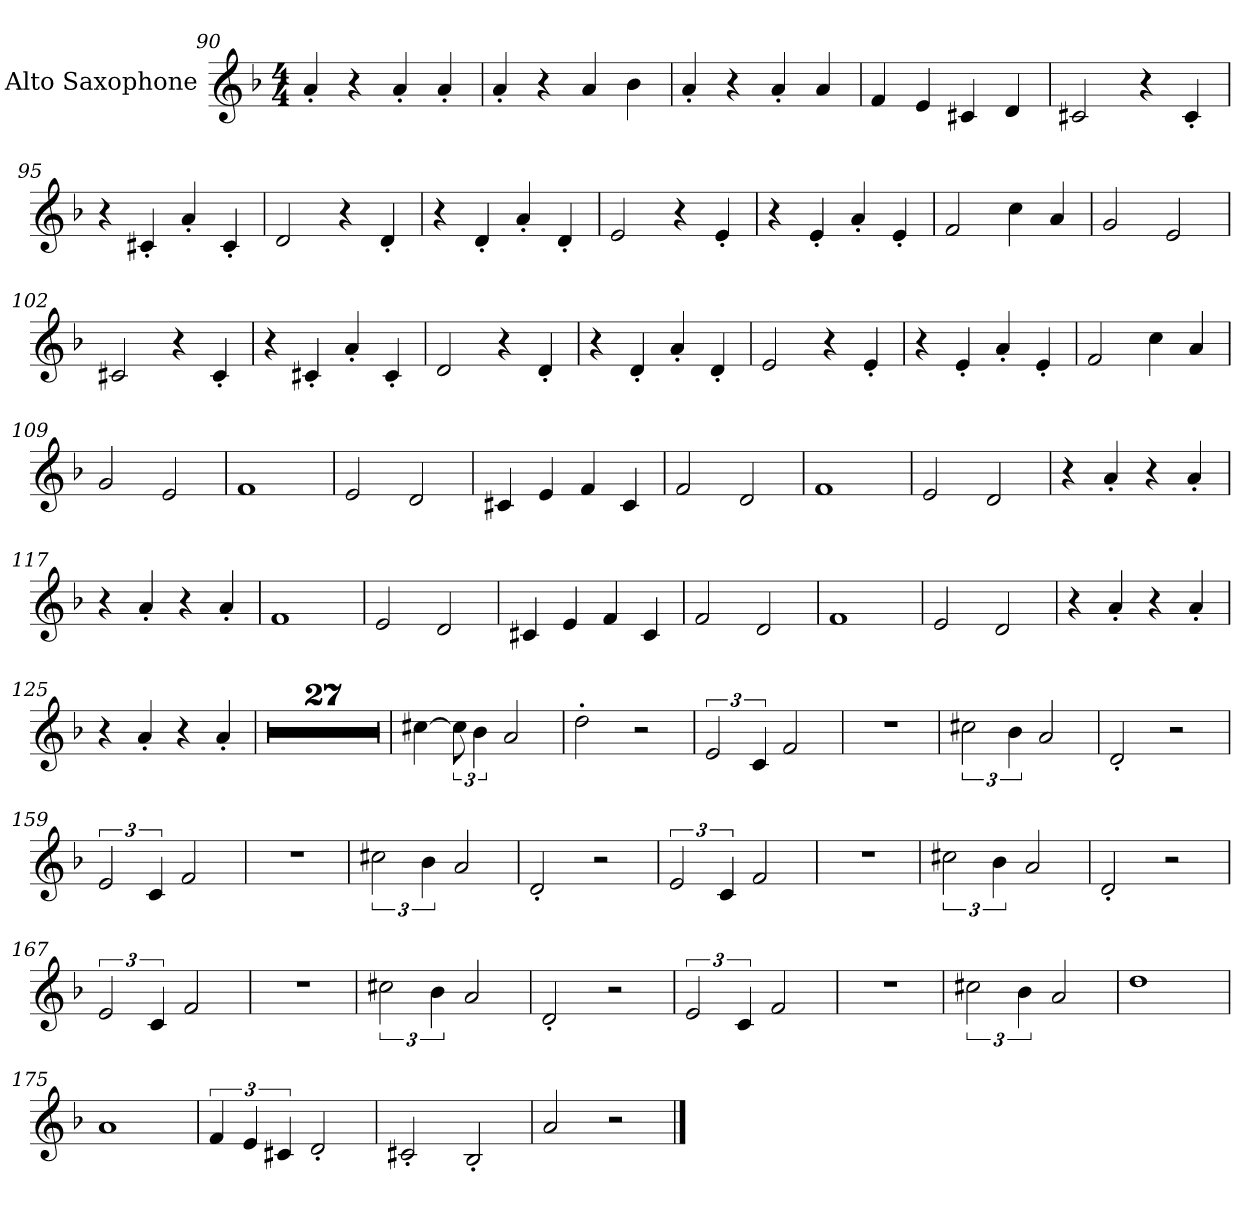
**kern
*part1
*staff1
*I"Alto Saxophone
*I'A. Sax.
*clefG2
*ITrd5c9
*k[b-e-a-d-]
*M4/4
=90
4c'/
4r
4c'/
4c'/
=91
4c'/
4r
4c/
4d-\
=92
4c'/
4r
4c'/
4c/
=93
4A-/
4G/
4En/
4F/
=94
2En/
4r
4E'/
=95
4r
4En'/
4c'/
4E'/
=96
2F/
4r
4F'/
=97
4r
4F'/
4c'/
4F'/
=98
2G/
4r
4G'/
=99
4r
4G'/
4c'/
4G'/
=100
2A-/
4e-\
4c/
=101
2B-/
2G/
=102
2En/
4r
4E'/
=103
4r
4En'/
4c'/
4E'/
=104
2F/
4r
4F'/
=105
4r
4F'/
4c'/
4F'/
=106
2G/
4r
4G'/
=107
4r
4G'/
4c'/
4G'/
=108
2A-/
4e-\
4c/
=109
2B-/
2G/
=110
1A-
=111
2G/
2F/
=112
4En/
4G/
4A-/
4E/
=113
2A-/
2F/
=114
1A-
=115
2G/
2F/
=116
4r
4c'/
4r
4c'/
=117
4r
4c'/
4r
4c'/
=118
1A-
=119
2G/
2F/
=120
4En/
4G/
4A-/
4E/
=121
2A-/
2F/
=122
1A-
=123
2G/
2F/
=124
4r
4c'/
4r
4c'/
=125
4r
4c'/
4r
4c'/
=126
1r
=127
1r
=128
1r
=129
1r
=130
1r
=131
1r
=132
1r
=133
1r
=134
1r
=135
1r
=136
1r
=137
1r
=138
1r
=139
1r
=140
1r
=141
1r
=142
1r
=143
1r
=144
1r
=145
1r
=146
1r
=147
1r
=148
1r
=149
1r
=150
1r
=151
1r
=152
1r
=153
[4en\
12e\]
6d-\
2c/
=154
2f'\
2r
=155
3G/
6E-/
2A-/
=156
1r
=157
3en\
6d-\
2c/
=158
2F'/
2r
=159
3G/
6E-/
2A-/
=160
1r
=161
3en\
6d-\
2c/
=162
2F'/
2r
=163
3G/
6E-/
2A-/
=164
1r
=165
3en\
6d-\
2c/
=166
2F'/
2r
=167
3G/
6E-/
2A-/
=168
1r
=169
3en\
6d-\
2c/
=170
2F'/
2r
=171
3G/
6E-/
2A-/
=172
1r
=173
3en\
6d-\
2c/
=174
1f
=175
1c
=176
6A-/
6G/
6En/
2F'/
=177
2En'/
2D-'/
=178
2c/
2r
==
*-
